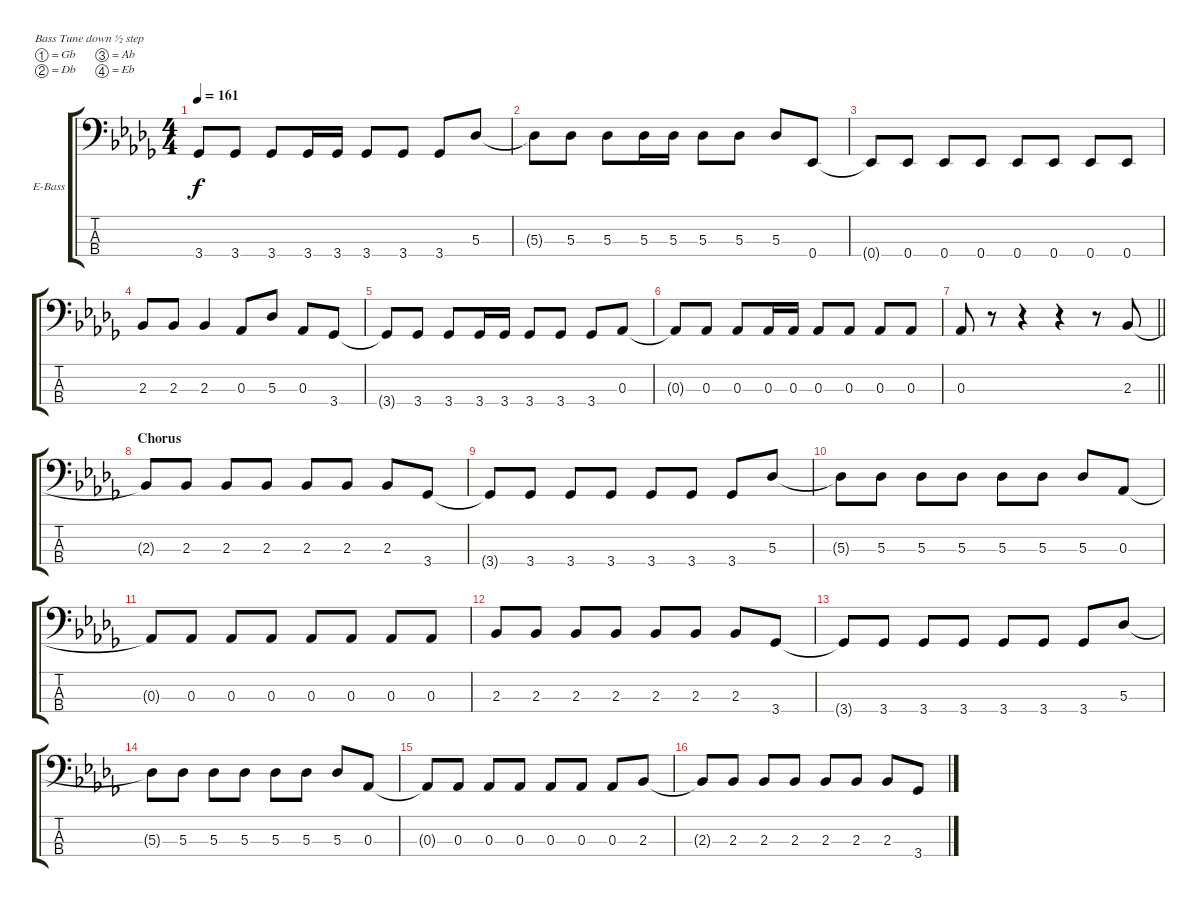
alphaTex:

\bracketExtendMode groupsimilarinstruments
\firstSystemTrackNameOrientation horizontal
\otherSystemsTrackNameOrientation horizontal
\track ("Joe Principe - Bass" "E-Bass") {instrument electricbassfinger}
\staff {score tabs}
\tuning (Gb2 Db2 Ab1 Eb1)
\ts (4 4)
\tempo 161
\clef f4
\ks db
3.4{t}.8{dy f} 3.4.8 3.4.8 3.4.16 3.4.16 3.4.8 3.4.8 3.4.8 5.3.8 |
5.3{t}.8 5.3.8 5.3.8 5.3.16 5.3.16 5.3.8 5.3.8 5.3.8 0.4.8 |
0.4{t}.8 0.4.8 0.4.8 0.4.8 0.4.8 0.4.8 0.4.8 0.4.8 |
2.3.8 2.3.8 2.3.4 0.3.8 5.3.8 0.3.8 3.4.8 |
3.4{t}.8 3.4.8 3.4.8 3.4.16 3.4.16 3.4.8 3.4.8 3.4.8 0.3.8 |
0.3{t}.8 0.3.8 0.3.8 0.3.16 0.3.16 0.3.8 0.3.8 0.3.8 0.3.8 |
\barLineRight lightlight
0.3.8 r.8 r.4 r.4 r.8 2.3.8 |
\section ("" "Chorus")
2.3{t}.8 2.3.8 2.3.8 2.3.8 2.3.8 2.3.8 2.3.8 3.4.8 |
3.4{t}.8 3.4.8 3.4.8 3.4.8 3.4.8 3.4.8 3.4.8 5.3.8 |
5.3{t}.8 5.3.8 5.3.8 5.3.8 5.3.8 5.3.8 5.3.8 0.3.8 |
0.3{t}.8 0.3.8 0.3.8 0.3.8 0.3.8 0.3.8 0.3.8 0.3.8 |
2.3.8 2.3.8 2.3.8 2.3.8 2.3.8 2.3.8 2.3.8 3.4.8 |
3.4{t}.8 3.4.8 3.4.8 3.4.8 3.4.8 3.4.8 3.4.8 5.3.8 |
5.3{t}.8 5.3.8 5.3.8 5.3.8 5.3.8 5.3.8 5.3.8 0.3.8 |
0.3{t}.8 0.3.8 0.3.8 0.3.8 0.3.8 0.3.8 0.3.8 2.3.8 |
2.3{t}.8 2.3.8 2.3.8 2.3.8 2.3.8 2.3.8 2.3.8 3.4.8
